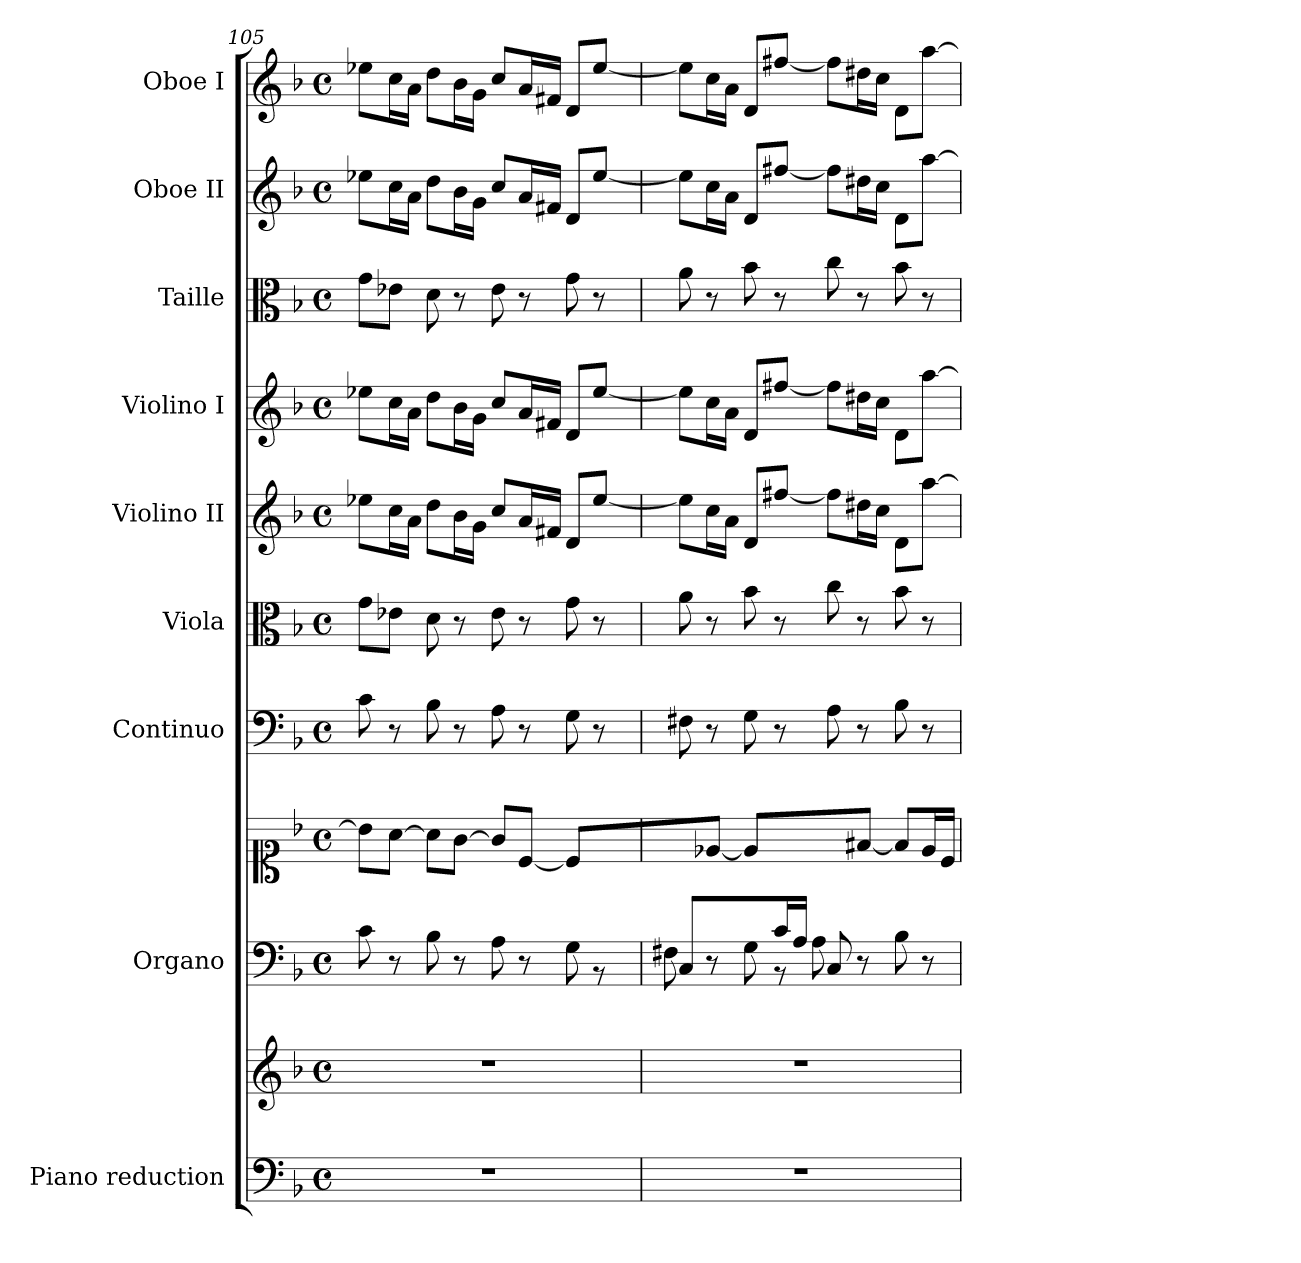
**kern	**kern	**kern	**kern	**kern	**kern	**kern	**kern	**kern	**kern	**kern
*part9	*part9	*part8	*part8	*part7	*part6	*part5	*part4	*part3	*part2	*part1
*staff11	*staff10	*staff9	*staff8	*staff7	*staff6	*staff5	*staff4	*staff3	*staff2	*staff1
*I"Piano reduction	*	*I"Organo	*	*I"Continuo	*I"Viola	*I"Violino II	*I"Violino I	*I"Taille	*I"Oboe II	*I"Oboe I
*I'Pno	*	*	*	*	*I'Vla	*I'Vln	*I'Vln	*	*I'Ob	*I'Ob
*clefF4	*clefG2	*clefF4	*clefC1	*clefF4	*clefC3	*clefG2	*clefG2	*clefC3	*clefG2	*clefG2
*k[b-]	*k[b-]	*k[b-]	*k[b-]	*k[b-]	*k[b-]	*k[b-]	*k[b-]	*k[b-]	*k[b-]	*k[b-]
*M4/4	*M4/4	*M4/4	*M4/4	*M4/4	*M4/4	*M4/4	*M4/4	*M4/4	*M4/4	*M4/4
*met(c)	*met(c)	*met(c)	*met(c)	*met(c)	*met(c)	*met(c)	*met(c)	*met(c)	*met(c)	*met(c)
=105	=105	=105	=105	=105	=105	=105	=105	=105	=105	=105
*	*	*^	*	*	*	*	*	*	*	*
1r	1r	2..ryy	8c\	8b-\L]	8c\	8g\L	8ee-X\L	8ee-X\L	8g\L	8ee-X\L	8ee-X\L
.	.	.	8r	[8a\J	8r	8e-X\J	16cc\L	16cc\L	8e-X\J	16cc\L	16cc\L
.	.	.	.	.	.	.	16a\JJ	16a\JJ	.	16a\JJ	16a\JJ
.	.	.	8B-\	8a\L]	8B-\	8d\	8dd\L	8dd\L	8d\	8dd\L	8dd\L
.	.	.	8r	[8g\J	8r	8r	16b-\L	16b-\L	8r	16b-\L	16b-\L
.	.	.	.	.	.	.	16g\JJ	16g\JJ	.	16g\JJ	16g\JJ
.	.	.	8A\	8g/L]	8A\	8e-\	8cc/L	8cc/L	8e-\	8cc/L	8cc/L
.	.	.	8r	[8c/J	8r	8r	16a/L	16a/L	8r	16a/L	16a/L
.	.	.	.	.	.	.	16f#X/JJ	16f#X/JJ	.	16f#X/JJ	16f#X/JJ
.	.	.	8G\	8c/L]	8G\	8g\	8d/L	8d/L	8g\	8d/L	8d/L
.	.	16A/L	8r	8ryy	8r	8r	[8ee-/J	[8ee-/J	8r	[8ee-/J	[8ee-/J
.	.	16F#X/JJ	.	.	.	.	.	.	.	.	.
=106	=106	=106	=106	=106	=106	=106	=106	=106	=106	=106	=106
1r	1r	8C/L	8F#X\	8ryy	8F#X\	8a\	8ee-\L]	8ee-\L]	8a\	8ee-\L]	8ee-\L]
.	.	4ryy	8r	[8e-X/J	8r	8r	16cc\L	16cc\L	8r	16cc\L	16cc\L
.	.	.	.	.	.	.	16a\JJ	16a\JJ	.	16a\JJ	16a\JJ
.	.	.	8G\	8e-/L]	8G\	8b-\	8d/L	8d/L	8b-\	8d/L	8d/L
.	.	16c/L	8r	4ryy	8r	8r	[8ff#X/J	[8ff#X/J	8r	[8ff#X/J	[8ff#X/J
.	.	16A/JJ	.	.	.	.	.	.	.	.	.
.	.	8C/L	8A\	.	8A\	8cc\	8ff#\L]	8ff#\L]	8cc\	8ff#\L]	8ff#\L]
.	.	4.ryy	8r	[8f#X/J	8r	8r	16dd#X\L	16dd#X\L	8r	16dd#X\L	16dd#X\L
.	.	.	.	.	.	.	16cc\JJ	16cc\JJ	.	16cc\JJ	16cc\JJ
.	.	.	8B-\	8f#/L]	8B-\	8b-\	8d\L	8d\L	8b-\	8d\L	8d\L
.	.	.	8r	16e-/L	8r	8r	[8aa\J	[8aa\J	8r	[8aa\J	[8aa\J
.	.	.	.	16c/JJ	.	.	.	.	.	.	.
*	*	*v	*v	*	*	*	*	*	*	*	*
=	=	=	=	=	=	=	=	=	=	=
*-	*-	*-	*-	*-	*-	*-	*-	*-	*-	*-
